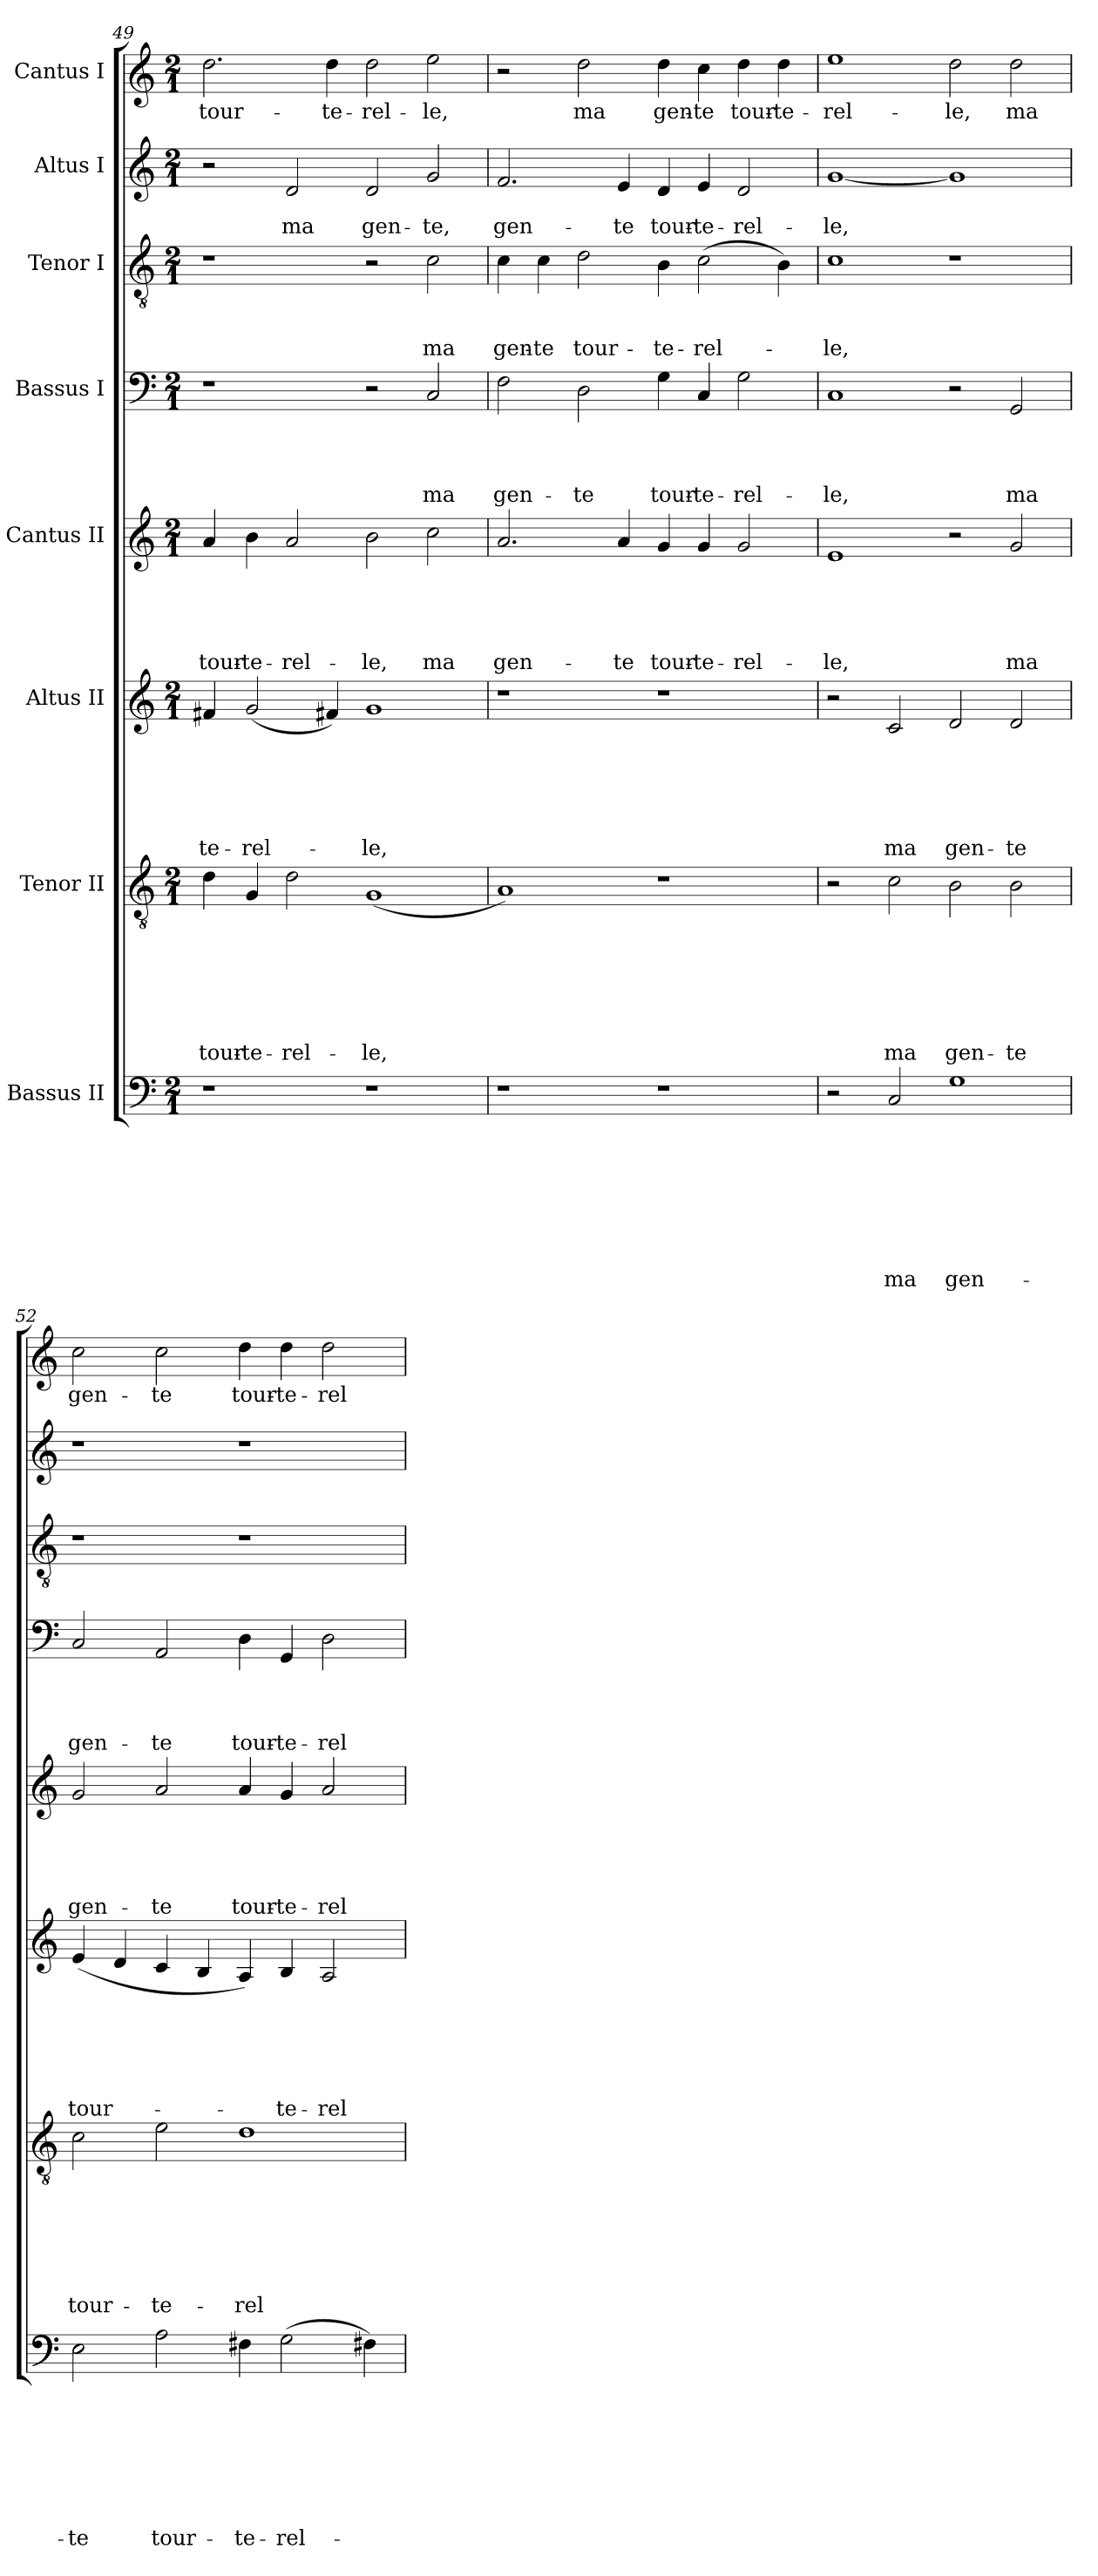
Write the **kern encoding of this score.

**kern	**text	**text	**text	**text	**text	**text	**text	**text	**kern	**text	**text	**text	**text	**text	**text	**text	**kern	**text	**text	**text	**text	**text	**text	**kern	**text	**text	**text	**text	**text	**kern	**text	**text	**text	**text	**kern	**text	**text	**text	**kern	**text	**text	**kern	**text
*part8	*part8	*part8	*part8	*part8	*part8	*part8	*part8	*part8	*part7	*part7	*part7	*part7	*part7	*part7	*part7	*part7	*part6	*part6	*part6	*part6	*part6	*part6	*part6	*part5	*part5	*part5	*part5	*part5	*part5	*part4	*part4	*part4	*part4	*part4	*part3	*part3	*part3	*part3	*part2	*part2	*part2	*part1	*part1
*staff8	*staff8	*staff8	*staff8	*staff8	*staff8	*staff8	*staff8	*staff8	*staff7	*staff7	*staff7	*staff7	*staff7	*staff7	*staff7	*staff7	*staff6	*staff6	*staff6	*staff6	*staff6	*staff6	*staff6	*staff5	*staff5	*staff5	*staff5	*staff5	*staff5	*staff4	*staff4	*staff4	*staff4	*staff4	*staff3	*staff3	*staff3	*staff3	*staff2	*staff2	*staff2	*staff1	*staff1
*I"Bassus II	*	*	*	*	*	*	*	*	*I"Tenor II	*	*	*	*	*	*	*	*I"Altus II	*	*	*	*	*	*	*I"Cantus II	*	*	*	*	*	*I"Bassus I	*	*	*	*	*I"Tenor I	*	*	*	*I"Altus I	*	*	*I"Cantus I	*
!!LO:PB:g=z
*clefF4	*	*	*	*	*	*	*	*	*clefGv2	*	*	*	*	*	*	*	*clefG2	*	*	*	*	*	*	*clefG2	*	*	*	*	*	*clefF4	*	*	*	*	*clefGv2	*	*	*	*clefG2	*	*	*clefG2	*
*k[]	*	*	*	*	*	*	*	*	*k[]	*	*	*	*	*	*	*	*k[]	*	*	*	*	*	*	*k[]	*	*	*	*	*	*k[]	*	*	*	*	*k[]	*	*	*	*k[]	*	*	*k[]	*
*C:	*	*	*	*	*	*	*	*	*C:	*	*	*	*	*	*	*	*C:	*	*	*	*	*	*	*C:	*	*	*	*	*	*C:	*	*	*	*	*C:	*	*	*	*C:	*	*	*C:	*
*M2/1	*	*	*	*	*	*	*	*	*M2/1	*	*	*	*	*	*	*	*M2/1	*	*	*	*	*	*	*M2/1	*	*	*	*	*	*M2/1	*	*	*	*	*M2/1	*	*	*	*M2/1	*	*	*M2/1	*
=49	=49	=49	=49	=49	=49	=49	=49	=49	=49	=49	=49	=49	=49	=49	=49	=49	=49	=49	=49	=49	=49	=49	=49	=49	=49	=49	=49	=49	=49	=49	=49	=49	=49	=49	=49	=49	=49	=49	=49	=49	=49	=49	=49
!	!	!	!	!	!	!	!	!	!	!	!	!	!	!	!	!LO:LY:b	!	!	!	!	!	!	!LO:LY:b	!	!	!	!	!	!LO:LY:b	!	!	!	!	!	!	!	!	!	!	!	!	!	!LO:LY:b
1r	.	.	.	.	.	.	.	.	4d\	.	.	.	.	.	.	tour-	4f#X/	.	.	.	.	.	-te-	4a/	.	.	.	.	tour-	1r	.	.	.	.	1r	.	.	.	2r	.	.	2.dd\	tour-
!	!	!	!	!	!	!	!	!	!	!	!	!	!	!	!	!LO:LY:b	!	!	!	!	!	!	!LO:LY:b	!	!	!	!	!	!LO:LY:b	!	!	!	!	!	!	!	!	!	!	!	!	!	!
.	.	.	.	.	.	.	.	.	4G/	.	.	.	.	.	.	-te-	(<2g/	.	.	.	.	.	-rel-	4b\	.	.	.	.	-te-	.	.	.	.	.	.	.	.	.	.	.	.	.	.
!	!	!	!	!	!	!	!	!	!	!	!	!	!	!	!	!LO:LY:b	!	!	!	!	!	!	!	!	!	!	!	!	!LO:LY:b	!	!	!	!	!	!	!	!	!	!	!	!LO:LY:b	!	!
.	.	.	.	.	.	.	.	.	2d\	.	.	.	.	.	.	-rel-	.	.	.	.	.	.	.	2a/	.	.	.	.	-rel-	.	.	.	.	.	.	.	.	.	2d/	.	ma	.	.
!	!	!	!	!	!	!	!	!	!	!	!	!	!	!	!	!	!	!	!	!	!	!	!	!	!	!	!	!	!	!	!	!	!	!	!	!	!	!	!	!	!	!	!LO:LY:b
.	.	.	.	.	.	.	.	.	.	.	.	.	.	.	.	.	4f#X/)	.	.	.	.	.	.	.	.	.	.	.	.	.	.	.	.	.	.	.	.	.	.	.	.	4dd\	-te-
!	!	!	!	!	!	!	!	!	!	!	!	!	!	!	!	!LO:LY:b	!	!	!	!	!	!	!LO:LY:b	!	!	!	!	!	!LO:LY:b	!	!	!	!	!	!	!	!	!	!	!	!LO:LY:b	!	!LO:LY:b
1r	.	.	.	.	.	.	.	.	(>1G	.	.	.	.	.	.	-le,	1g	.	.	.	.	.	-le,	2b\	.	.	.	.	-le,	2r	.	.	.	.	2r	.	.	.	2d/	.	gen-	2dd\	-rel-
!	!	!	!	!	!	!	!	!	!	!	!	!	!	!	!	!	!	!	!	!	!	!	!	!	!	!	!	!	!LO:LY:b	!	!	!	!	!LO:LY:b	!	!	!	!LO:LY:b	!	!	!LO:LY:b	!	!LO:LY:b
.	.	.	.	.	.	.	.	.	.	.	.	.	.	.	.	.	.	.	.	.	.	.	.	2cc\	.	.	.	.	ma	2C/	.	.	.	ma	2c\	.	.	ma	2g/	.	-te,	2ee\	-le,
=50	=50	=50	=50	=50	=50	=50	=50	=50	=50	=50	=50	=50	=50	=50	=50	=50	=50	=50	=50	=50	=50	=50	=50	=50	=50	=50	=50	=50	=50	=50	=50	=50	=50	=50	=50	=50	=50	=50	=50	=50	=50	=50	=50
!	!	!	!	!	!	!	!	!	!	!	!	!	!	!	!	!	!	!	!	!	!	!	!	!	!	!	!	!	!LO:LY:b	!	!	!	!	!LO:LY:b	!	!	!	!LO:LY:b	!	!	!LO:LY:b	!	!
1r	.	.	.	.	.	.	.	.	1A)	.	.	.	.	.	.	.	1r	.	.	.	.	.	.	2.a/	.	.	.	.	gen-	2F\	.	.	.	gen-	4c\	.	.	gen-	2.f/	.	gen-	2r	.
!	!	!	!	!	!	!	!	!	!	!	!	!	!	!	!	!	!	!	!	!	!	!	!	!	!	!	!	!	!	!	!	!	!	!	!	!	!	!LO:LY:b	!	!	!	!	!
.	.	.	.	.	.	.	.	.	.	.	.	.	.	.	.	.	.	.	.	.	.	.	.	.	.	.	.	.	.	.	.	.	.	.	4c\	.	.	-te	.	.	.	.	.
!	!	!	!	!	!	!	!	!	!	!	!	!	!	!	!	!	!	!	!	!	!	!	!	!	!	!	!	!	!	!	!	!	!	!LO:LY:b	!	!	!	!LO:LY:b	!	!	!	!	!LO:LY:b
.	.	.	.	.	.	.	.	.	.	.	.	.	.	.	.	.	.	.	.	.	.	.	.	.	.	.	.	.	.	2D\	.	.	.	-te	2d\	.	.	tour-	.	.	.	2dd\	ma
!	!	!	!	!	!	!	!	!	!	!	!	!	!	!	!	!	!	!	!	!	!	!	!	!	!	!	!	!	!LO:LY:b	!	!	!	!	!	!	!	!	!	!	!	!LO:LY:b	!	!
.	.	.	.	.	.	.	.	.	.	.	.	.	.	.	.	.	.	.	.	.	.	.	.	4a/	.	.	.	.	-te	.	.	.	.	.	.	.	.	.	4e/	.	-te	.	.
!	!	!	!	!	!	!	!	!	!	!	!	!	!	!	!	!	!	!	!	!	!	!	!	!	!	!	!	!	!LO:LY:b	!	!	!	!	!LO:LY:b	!	!	!	!LO:LY:b	!	!	!LO:LY:b	!	!LO:LY:b
1r	.	.	.	.	.	.	.	.	1r	.	.	.	.	.	.	.	1r	.	.	.	.	.	.	4g/	.	.	.	.	tour-	4G\	.	.	.	tour-	4B\	.	.	-te-	4d/	.	tour-	4dd\	gen-
!	!	!	!	!	!	!	!	!	!	!	!	!	!	!	!	!	!	!	!	!	!	!	!	!	!	!	!	!	!LO:LY:b	!	!	!	!	!LO:LY:b	!	!	!	!LO:LY:b	!	!	!LO:LY:b	!	!LO:LY:b
.	.	.	.	.	.	.	.	.	.	.	.	.	.	.	.	.	.	.	.	.	.	.	.	4g/	.	.	.	.	-te-	4C/	.	.	.	-te-	(>2c\	.	.	-rel-	4e/	.	-te-	4cc\	-te
!	!	!	!	!	!	!	!	!	!	!	!	!	!	!	!	!	!	!	!	!	!	!	!	!	!	!	!	!	!LO:LY:b	!	!	!	!	!LO:LY:b	!	!	!	!	!	!	!LO:LY:b	!	!LO:LY:b
.	.	.	.	.	.	.	.	.	.	.	.	.	.	.	.	.	.	.	.	.	.	.	.	2g/	.	.	.	.	-rel-	2G\	.	.	.	-rel-	.	.	.	.	2d/	.	-rel-	4dd\	tour-
!	!	!	!	!	!	!	!	!	!	!	!	!	!	!	!	!	!	!	!	!	!	!	!	!	!	!	!	!	!	!	!	!	!	!	!	!	!	!	!	!	!	!	!LO:LY:b
.	.	.	.	.	.	.	.	.	.	.	.	.	.	.	.	.	.	.	.	.	.	.	.	.	.	.	.	.	.	.	.	.	.	.	4B\)	.	.	.	.	.	.	4dd\	-te-
=51	=51	=51	=51	=51	=51	=51	=51	=51	=51	=51	=51	=51	=51	=51	=51	=51	=51	=51	=51	=51	=51	=51	=51	=51	=51	=51	=51	=51	=51	=51	=51	=51	=51	=51	=51	=51	=51	=51	=51	=51	=51	=51	=51
!	!	!	!	!	!	!	!	!	!	!	!	!	!	!	!	!	!	!	!	!	!	!	!	!	!	!	!	!	!LO:LY:b	!	!	!	!	!LO:LY:b	!	!	!	!LO:LY:b	!	!	!LO:LY:b	!	!LO:LY:b
2r	.	.	.	.	.	.	.	.	2r	.	.	.	.	.	.	.	2r	.	.	.	.	.	.	1e	.	.	.	.	-le,	1C	.	.	.	-le,	1c	.	.	-le,	[<1g	.	-le,	1ee	-rel-
!	!	!	!	!	!	!	!	!LO:LY:b	!	!	!	!	!	!	!	!LO:LY:b	!	!	!	!	!	!	!LO:LY:b	!	!	!	!	!	!	!	!	!	!	!	!	!	!	!	!	!	!	!	!
2C/	.	.	.	.	.	.	.	ma	2c\	.	.	.	.	.	.	ma	2c/	.	.	.	.	.	ma	.	.	.	.	.	.	.	.	.	.	.	.	.	.	.	.	.	.	.	.
!	!	!	!	!	!	!	!	!LO:LY:b	!	!	!	!	!	!	!	!LO:LY:b	!	!	!	!	!	!	!LO:LY:b	!	!	!	!	!	!	!	!	!	!	!	!	!	!	!	!	!	!	!	!LO:LY:b
1G	.	.	.	.	.	.	.	gen-	2B\	.	.	.	.	.	.	gen-	2d/	.	.	.	.	.	gen-	2r	.	.	.	.	.	2r	.	.	.	.	1r	.	.	.	1g]	.	.	2dd\	-le,
!	!	!	!	!	!	!	!	!	!	!	!	!	!	!	!	!LO:LY:b	!	!	!	!	!	!	!LO:LY:b	!	!	!	!	!	!LO:LY:b	!	!	!	!	!LO:LY:b	!	!	!	!	!	!	!	!	!LO:LY:b
.	.	.	.	.	.	.	.	.	2B\	.	.	.	.	.	.	-te	2d/	.	.	.	.	.	-te	2g/	.	.	.	.	ma	2GG/	.	.	.	ma	.	.	.	.	.	.	.	2dd\	ma
=52	=52	=52	=52	=52	=52	=52	=52	=52	=52	=52	=52	=52	=52	=52	=52	=52	=52	=52	=52	=52	=52	=52	=52	=52	=52	=52	=52	=52	=52	=52	=52	=52	=52	=52	=52	=52	=52	=52	=52	=52	=52	=52	=52
!	!	!	!	!	!	!	!	!LO:LY:b	!	!	!	!	!	!	!	!LO:LY:b	!	!	!	!	!	!	!LO:LY:b	!	!	!	!	!	!LO:LY:b	!	!	!	!	!LO:LY:b	!	!	!	!	!	!	!	!	!LO:LY:b
2E\	.	.	.	.	.	.	.	-te	2c\	.	.	.	.	.	.	tour-	(<4e/	.	.	.	.	.	tour-	2g/	.	.	.	.	gen-	2C/	.	.	.	gen-	1r	.	.	.	1r	.	.	2cc\	gen-
.	.	.	.	.	.	.	.	.	.	.	.	.	.	.	.	.	4d/	.	.	.	.	.	.	.	.	.	.	.	.	.	.	.	.	.	.	.	.	.	.	.	.	.	.
!	!	!	!	!	!	!	!	!LO:LY:b	!	!	!	!	!	!	!	!LO:LY:b	!	!	!	!	!	!	!	!	!	!	!	!	!LO:LY:b	!	!	!	!	!LO:LY:b	!	!	!	!	!	!	!	!	!LO:LY:b
2A\	.	.	.	.	.	.	.	tour-	2e\	.	.	.	.	.	.	-te-	4c/	.	.	.	.	.	.	2a/	.	.	.	.	-te	2AA/	.	.	.	-te	.	.	.	.	.	.	.	2cc\	-te
.	.	.	.	.	.	.	.	.	.	.	.	.	.	.	.	.	4B/	.	.	.	.	.	.	.	.	.	.	.	.	.	.	.	.	.	.	.	.	.	.	.	.	.	.
!	!	!	!	!	!	!	!	!LO:LY:b	!	!	!	!	!	!	!	!LO:LY:b	!	!	!	!	!	!	!	!	!	!	!	!	!LO:LY:b	!	!	!	!	!LO:LY:b	!	!	!	!	!	!	!	!	!LO:LY:b
4F#X\	.	.	.	.	.	.	.	-te-	1d	.	.	.	.	.	.	-rel-	4A/)	.	.	.	.	.	.	4a/	.	.	.	.	tour-	4D\	.	.	.	tour-	1r	.	.	.	1r	.	.	4dd\	tour-
!	!	!	!	!	!	!	!	!LO:LY:b	!	!	!	!	!	!	!	!	!	!	!	!	!	!	!LO:LY:b	!	!	!	!	!	!LO:LY:b	!	!	!	!	!LO:LY:b	!	!	!	!	!	!	!	!	!LO:LY:b
(>2G\	.	.	.	.	.	.	.	-rel-	.	.	.	.	.	.	.	.	4B/	.	.	.	.	.	-te-	4g/	.	.	.	.	-te-	4GG/	.	.	.	-te-	.	.	.	.	.	.	.	4dd\	-te-
!	!	!	!	!	!	!	!	!	!	!	!	!	!	!	!	!	!	!	!	!	!	!	!LO:LY:b	!	!	!	!	!	!LO:LY:b	!	!	!	!	!LO:LY:b	!	!	!	!	!	!	!	!	!LO:LY:b
.	.	.	.	.	.	.	.	.	.	.	.	.	.	.	.	.	2A/	.	.	.	.	.	-rel-	2a/	.	.	.	.	-rel-	2D\	.	.	.	-rel-	.	.	.	.	.	.	.	2dd\	-rel-
4F#X\)	.	.	.	.	.	.	.	.	.	.	.	.	.	.	.	.	.	.	.	.	.	.	.	.	.	.	.	.	.	.	.	.	.	.	.	.	.	.	.	.	.	.	.
=	=	=	=	=	=	=	=	=	=	=	=	=	=	=	=	=	=	=	=	=	=	=	=	=	=	=	=	=	=	=	=	=	=	=	=	=	=	=	=	=	=	=	=
*-	*-	*-	*-	*-	*-	*-	*-	*-	*-	*-	*-	*-	*-	*-	*-	*-	*-	*-	*-	*-	*-	*-	*-	*-	*-	*-	*-	*-	*-	*-	*-	*-	*-	*-	*-	*-	*-	*-	*-	*-	*-	*-	*-
